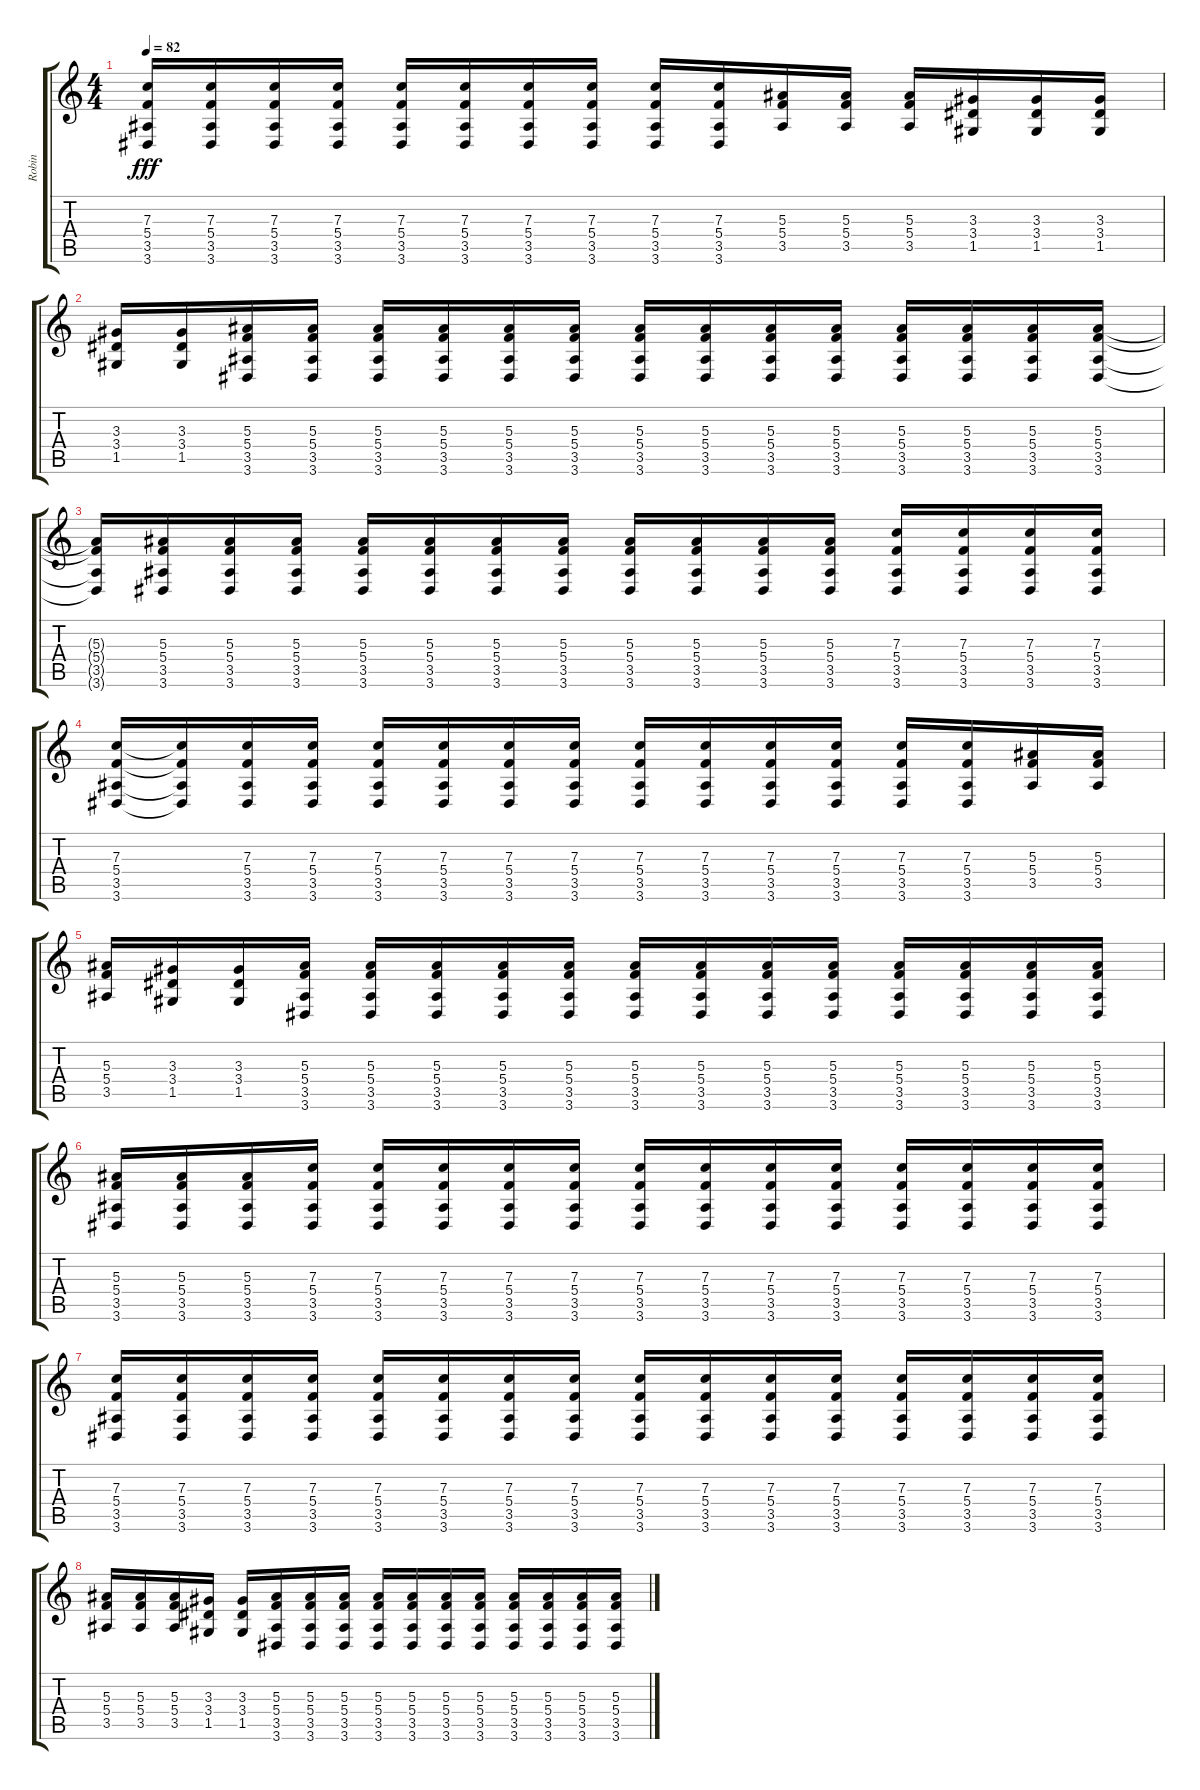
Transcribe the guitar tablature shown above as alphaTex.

\track ("Robin" "Robin") {instrument distortionguitar}
\staff {score tabs}
\tuning (D4 A3 F3 C3 G2 C2) {hide}
\ts (4 4)
\tempo 82
\clef g2
\ks c
(7.3 5.4 3.5 3.6).16{dy fff} (7.3 5.4 3.5 3.6).16 (7.3 5.4 3.5 3.6).16 (7.3 5.4 3.5 3.6).16 (7.3 5.4 3.5 3.6).16 (7.3 5.4 3.5 3.6).16 (7.3 5.4 3.5 3.6).16 (7.3 5.4 3.5 3.6).16 (7.3 5.4 3.5 3.6).16 (7.3 5.4 3.5 3.6).16 (5.3 5.4 3.5).16 (5.3 5.4 3.5).16 (5.3 5.4 3.5).16 (3.3 3.4 1.5).16 (3.3 3.4 1.5).16 (3.3 3.4 1.5).16 |
(3.3 3.4 1.5).16 (3.3 3.4 1.5).16 (5.3 5.4 3.5 3.6).16 (5.3 5.4 3.5 3.6).16 (5.3 5.4 3.5 3.6).16 (5.3 5.4 3.5 3.6).16 (5.3 5.4 3.5 3.6).16 (5.3 5.4 3.5 3.6).16 (5.3 5.4 3.5 3.6).16 (5.3 5.4 3.5 3.6).16 (5.3 5.4 3.5 3.6).16 (5.3 5.4 3.5 3.6).16 (5.3 5.4 3.5 3.6).16 (5.3 5.4 3.5 3.6).16 (5.3 5.4 3.5 3.6).16 (5.3 5.4 3.5 3.6).16 |
(5.3{t} 5.4{t} 3.5{t} 3.6{t}).16 (5.3 5.4 3.5 3.6).16 (5.3 5.4 3.5 3.6).16 (5.3 5.4 3.5 3.6).16 (5.3 5.4 3.5 3.6).16 (5.3 5.4 3.5 3.6).16 (5.3 5.4 3.5 3.6).16 (5.3 5.4 3.5 3.6).16 (5.3 5.4 3.5 3.6).16 (5.3 5.4 3.5 3.6).16 (5.3 5.4 3.5 3.6).16 (5.3 5.4 3.5 3.6).16 (7.3 5.4 3.5 3.6).16 (7.3 5.4 3.5 3.6).16 (7.3 5.4 3.5 3.6).16 (7.3 5.4 3.5 3.6).16 |
(7.3 5.4 3.5 3.6).16 (7.3{t} 5.4{t} 3.5{t} 3.6{t}).16 (7.3 5.4 3.5 3.6).16 (7.3 5.4 3.5 3.6).16 (7.3 5.4 3.5 3.6).16 (7.3 5.4 3.5 3.6).16 (7.3 5.4 3.5 3.6).16 (7.3 5.4 3.5 3.6).16 (7.3 5.4 3.5 3.6).16 (7.3 5.4 3.5 3.6).16 (7.3 5.4 3.5 3.6).16 (7.3 5.4 3.5 3.6).16 (7.3 5.4 3.5 3.6).16 (7.3 5.4 3.5 3.6).16 (5.3 5.4 3.5).16 (5.3 5.4 3.5).16 |
(5.3 5.4 3.5).16 (3.3 3.4 1.5).16 (3.3 3.4 1.5).16 (5.3 5.4 3.5 3.6).16 (5.3 5.4 3.5 3.6).16 (5.3 5.4 3.5 3.6).16 (5.3 5.4 3.5 3.6).16 (5.3 5.4 3.5 3.6).16 (5.3 5.4 3.5 3.6).16 (5.3 5.4 3.5 3.6).16 (5.3 5.4 3.5 3.6).16 (5.3 5.4 3.5 3.6).16 (5.3 5.4 3.5 3.6).16 (5.3 5.4 3.5 3.6).16 (5.3 5.4 3.5 3.6).16 (5.3 5.4 3.5 3.6).16 |
(5.3 5.4 3.5 3.6).16 (5.3 5.4 3.5 3.6).16 (5.3 5.4 3.5 3.6).16 (7.3 5.4 3.5 3.6).16 (7.3 5.4 3.5 3.6).16 (7.3 5.4 3.5 3.6).16 (7.3 5.4 3.5 3.6).16 (7.3 5.4 3.5 3.6).16 (7.3 5.4 3.5 3.6).16 (7.3 5.4 3.5 3.6).16 (7.3 5.4 3.5 3.6).16 (7.3 5.4 3.5 3.6).16 (7.3 5.4 3.5 3.6).16 (7.3 5.4 3.5 3.6).16 (7.3 5.4 3.5 3.6).16 (7.3 5.4 3.5 3.6).16 |
(7.3 5.4 3.5 3.6).16 (7.3 5.4 3.5 3.6).16 (7.3 5.4 3.5 3.6).16 (7.3 5.4 3.5 3.6).16 (7.3 5.4 3.5 3.6).16 (7.3 5.4 3.5 3.6).16 (7.3 5.4 3.5 3.6).16 (7.3 5.4 3.5 3.6).16 (7.3 5.4 3.5 3.6).16 (7.3 5.4 3.5 3.6).16 (7.3 5.4 3.5 3.6).16 (7.3 5.4 3.5 3.6).16 (7.3 5.4 3.5 3.6).16 (7.3 5.4 3.5 3.6).16 (7.3 5.4 3.5 3.6).16 (7.3 5.4 3.5 3.6).16 |
(5.3 5.4 3.5).16 (5.3 5.4 3.5).16 (5.3 5.4 3.5).16 (3.3 3.4 1.5).16 (3.3 3.4 1.5).16 (5.3 5.4 3.5 3.6).16 (5.3 5.4 3.5 3.6).16 (5.3 5.4 3.5 3.6).16 (5.3 5.4 3.5 3.6).16 (5.3 5.4 3.5 3.6).16 (5.3 5.4 3.5 3.6).16 (5.3 5.4 3.5 3.6).16 (5.3 5.4 3.5 3.6).16 (5.3 5.4 3.5 3.6).16 (5.3 5.4 3.5 3.6).16 (5.3 5.4 3.5 3.6).16
